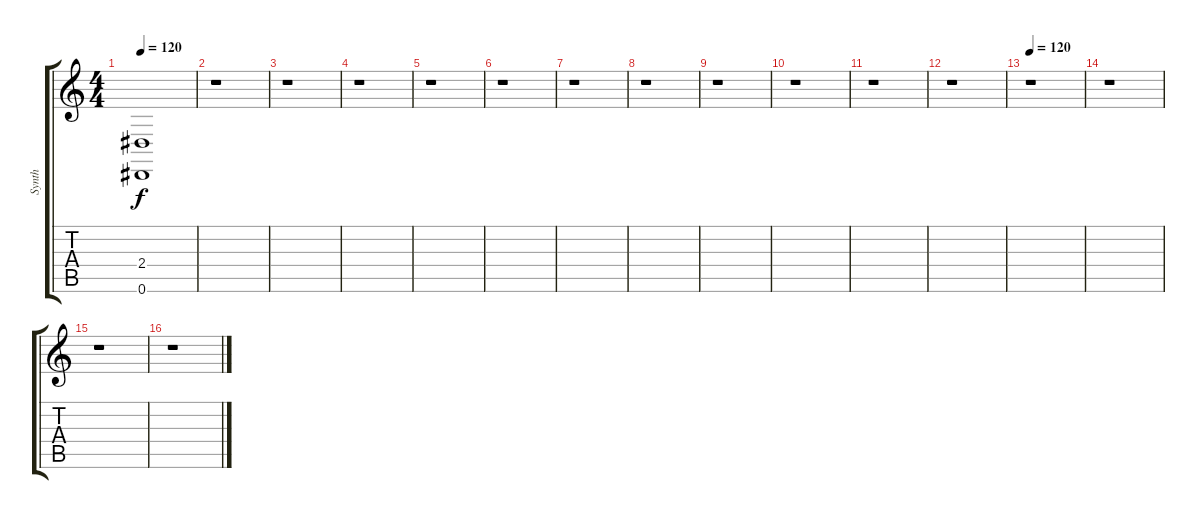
\track ("Synth" "Synth") {instrument lead1square}
\staff {score tabs}
\tuning (Eb4 Bb3 Gb3 Db3 Ab2 Eb2) {hide}
\ts (4 4)
\tempo 120
\clef g2
\ks c
(2.4 0.6).1{dy f} |
r.1 |
r.1 |
r.1 |
r.1 |
r.1 |
r.1 |
r.1 |
r.1 |
r.1 |
r.1 |
r.1 |
\tempo 120
r.1 |
r.1 |
r.1 |
r.1
